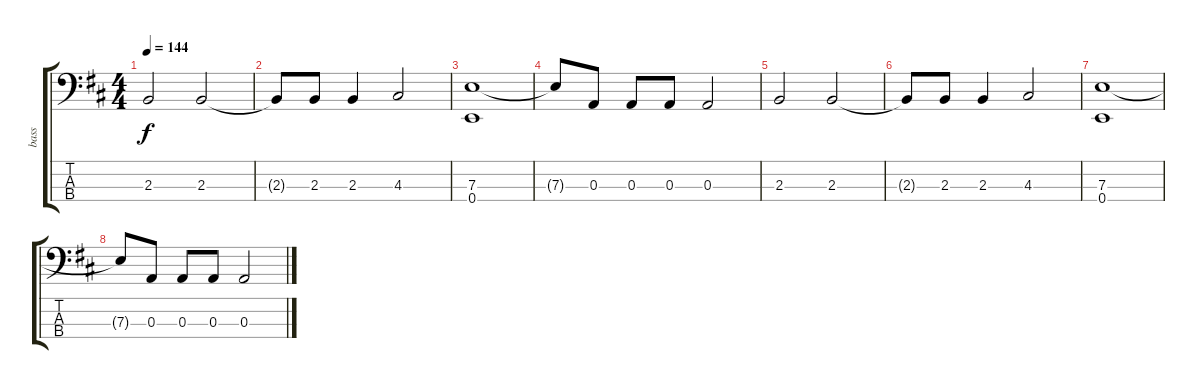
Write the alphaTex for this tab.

\track ("bass" "bass") {instrument electricbassfinger}
\staff {score tabs}
\tuning (G2 D2 A1 E1) {hide}
\ts (4 4)
\tempo 144
\clef f4
\ks bminor
2.3.2{dy f} 2.3.2 |
2.3{t}.8 2.3.8 2.3.4 4.3.2 |
(7.3 0.4).1 |
7.3{t}.8 0.3.8 0.3.8 0.3.8 0.3.2 |
2.3.2 2.3.2 |
2.3{t}.8 2.3.8 2.3.4 4.3.2 |
(7.3 0.4).1 |
7.3{t}.8 0.3.8 0.3.8 0.3.8 0.3.2
